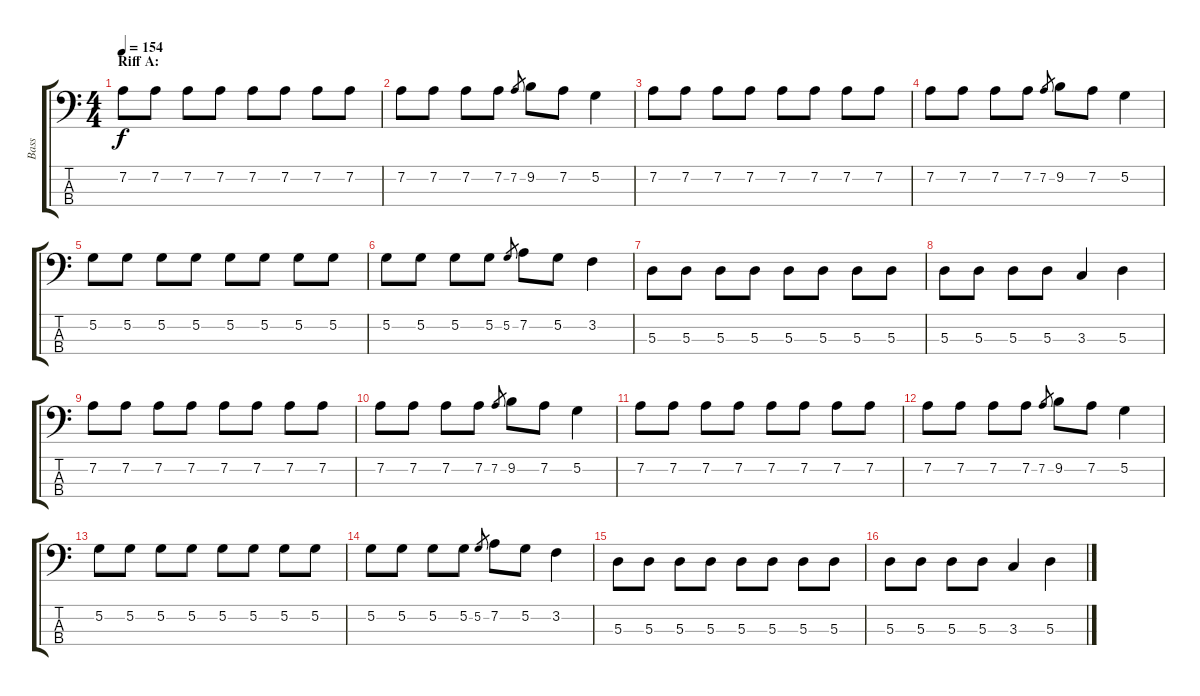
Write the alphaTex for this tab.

\track ("Bass" "Bass") {instrument electricbasspick}
\staff {score tabs}
\tuning (G2 D2 A1 E1) {hide}
\ts (4 4)
\section ("" "Riff A:")
\tempo 154
\clef f4
\ks c
7.2.8{dy f} 7.2.8 7.2.8 7.2.8 7.2.8 7.2.8 7.2.8 7.2.8 |
7.2.8 7.2.8 7.2.8 7.2.8 7.2.8{gr} 9.2.8 7.2.8 5.2.4 |
7.2.8 7.2.8 7.2.8 7.2.8 7.2.8 7.2.8 7.2.8 7.2.8 |
7.2.8 7.2.8 7.2.8 7.2.8 7.2.8{gr} 9.2.8 7.2.8 5.2.4 |
5.2.8 5.2.8 5.2.8 5.2.8 5.2.8 5.2.8 5.2.8 5.2.8 |
5.2.8 5.2.8 5.2.8 5.2.8 5.2.8{gr} 7.2.8 5.2.8 3.2.4 |
5.3.8 5.3.8 5.3.8 5.3.8 5.3.8 5.3.8 5.3.8 5.3.8 |
5.3.8 5.3.8 5.3.8 5.3.8 3.3.4 5.3.4 |
7.2.8 7.2.8 7.2.8 7.2.8 7.2.8 7.2.8 7.2.8 7.2.8 |
7.2.8 7.2.8 7.2.8 7.2.8 7.2.8{gr} 9.2.8 7.2.8 5.2.4 |
7.2.8 7.2.8 7.2.8 7.2.8 7.2.8 7.2.8 7.2.8 7.2.8 |
7.2.8 7.2.8 7.2.8 7.2.8 7.2.8{gr} 9.2.8 7.2.8 5.2.4 |
5.2.8 5.2.8 5.2.8 5.2.8 5.2.8 5.2.8 5.2.8 5.2.8 |
5.2.8 5.2.8 5.2.8 5.2.8 5.2.8{gr} 7.2.8 5.2.8 3.2.4 |
5.3.8 5.3.8 5.3.8 5.3.8 5.3.8 5.3.8 5.3.8 5.3.8 |
5.3.8 5.3.8 5.3.8 5.3.8 3.3.4 5.3.4
